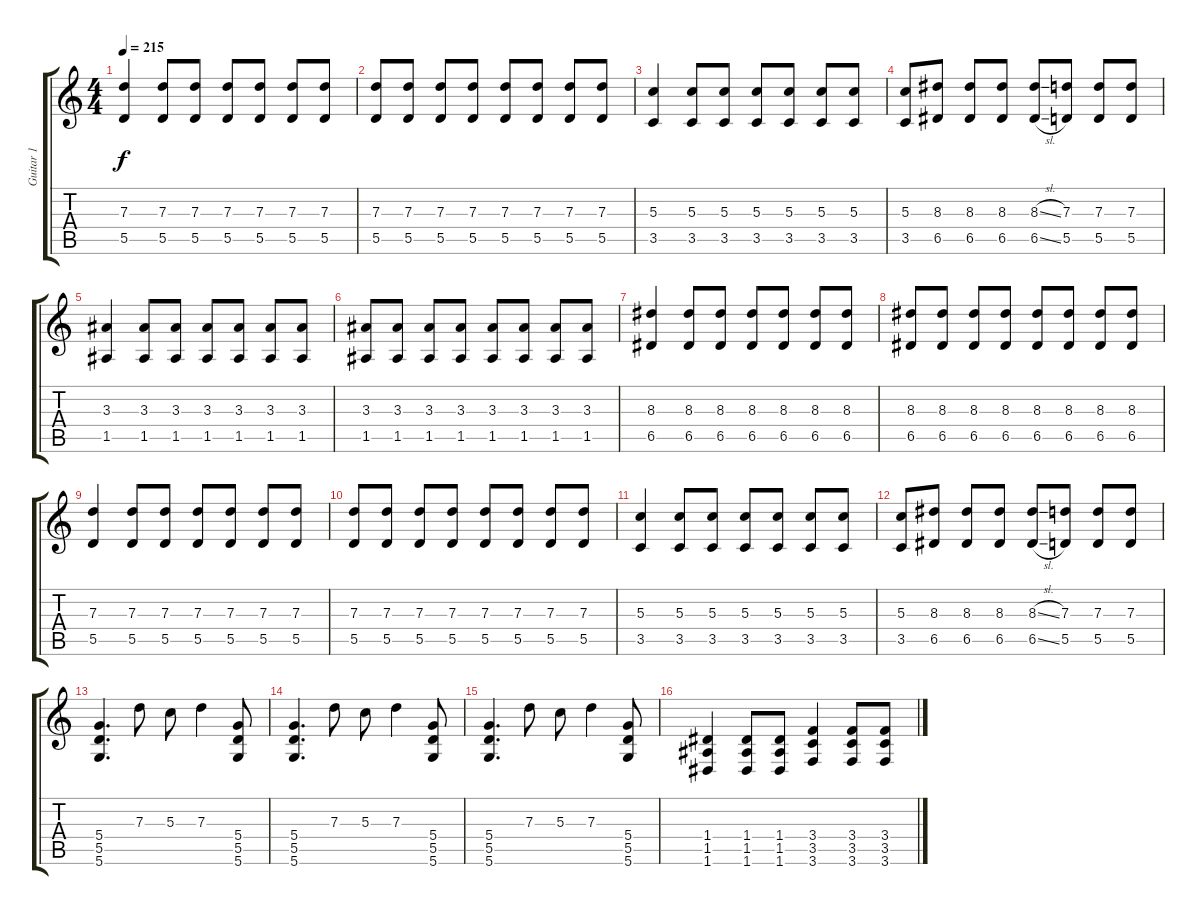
\track ("Guitar 1" "Guitar 1") {instrument distortionguitar}
\staff {score tabs}
\tuning (E4 B3 G3 D3 A2 D2) {hide}
\ts (4 4)
\tempo 215
\clef g2
\ks c
(7.3 5.5).4{dy f} (7.3 5.5).8 (7.3 5.5).8 (7.3 5.5).8 (7.3 5.5).8 (7.3 5.5).8 (7.3 5.5).8 |
(7.3 5.5).8 (7.3 5.5).8 (7.3 5.5).8 (7.3 5.5).8 (7.3 5.5).8 (7.3 5.5).8 (7.3 5.5).8 (7.3 5.5).8 |
(5.3 3.5).4 (5.3 3.5).8 (5.3 3.5).8 (5.3 3.5).8 (5.3 3.5).8 (5.3 3.5).8 (5.3 3.5).8 |
(5.3 3.5).8 (8.3 6.5).8 (8.3 6.5).8 (8.3 6.5).8 (8.3{sl} 6.5{sl}).8 (7.3 5.5).8 (7.3 5.5).8 (7.3 5.5).8 |
(3.3 1.5).4 (3.3 1.5).8 (3.3 1.5).8 (3.3 1.5).8 (3.3 1.5).8 (3.3 1.5).8 (3.3 1.5).8 |
(3.3 1.5).8 (3.3 1.5).8 (3.3 1.5).8 (3.3 1.5).8 (3.3 1.5).8 (3.3 1.5).8 (3.3 1.5).8 (3.3 1.5).8 |
(8.3 6.5).4 (8.3 6.5).8 (8.3 6.5).8 (8.3 6.5).8 (8.3 6.5).8 (8.3 6.5).8 (8.3 6.5).8 |
(8.3 6.5).8 (8.3 6.5).8 (8.3 6.5).8 (8.3 6.5).8 (8.3 6.5).8 (8.3 6.5).8 (8.3 6.5).8 (8.3 6.5).8 |
(7.3 5.5).4 (7.3 5.5).8 (7.3 5.5).8 (7.3 5.5).8 (7.3 5.5).8 (7.3 5.5).8 (7.3 5.5).8 |
(7.3 5.5).8 (7.3 5.5).8 (7.3 5.5).8 (7.3 5.5).8 (7.3 5.5).8 (7.3 5.5).8 (7.3 5.5).8 (7.3 5.5).8 |
(5.3 3.5).4 (5.3 3.5).8 (5.3 3.5).8 (5.3 3.5).8 (5.3 3.5).8 (5.3 3.5).8 (5.3 3.5).8 |
(5.3 3.5).8 (8.3 6.5).8 (8.3 6.5).8 (8.3 6.5).8 (8.3{sl} 6.5{sl}).8 (7.3 5.5).8 (7.3 5.5).8 (7.3 5.5).8 |
(5.4 5.5 5.6).4{d} 7.3.8 5.3.8 7.3.4 (5.4 5.5 5.6).8 |
(5.4 5.5 5.6).4{d} 7.3.8 5.3.8 7.3.4 (5.4 5.5 5.6).8 |
(5.4 5.5 5.6).4{d} 7.3.8 5.3.8 7.3.4 (5.4 5.5 5.6).8 |
(1.4 1.5 1.6).4 (1.4 1.5 1.6).8 (1.4 1.5 1.6).8 (3.4 3.5 3.6).4 (3.4 3.5 3.6).8 (3.4 3.5 3.6).8
